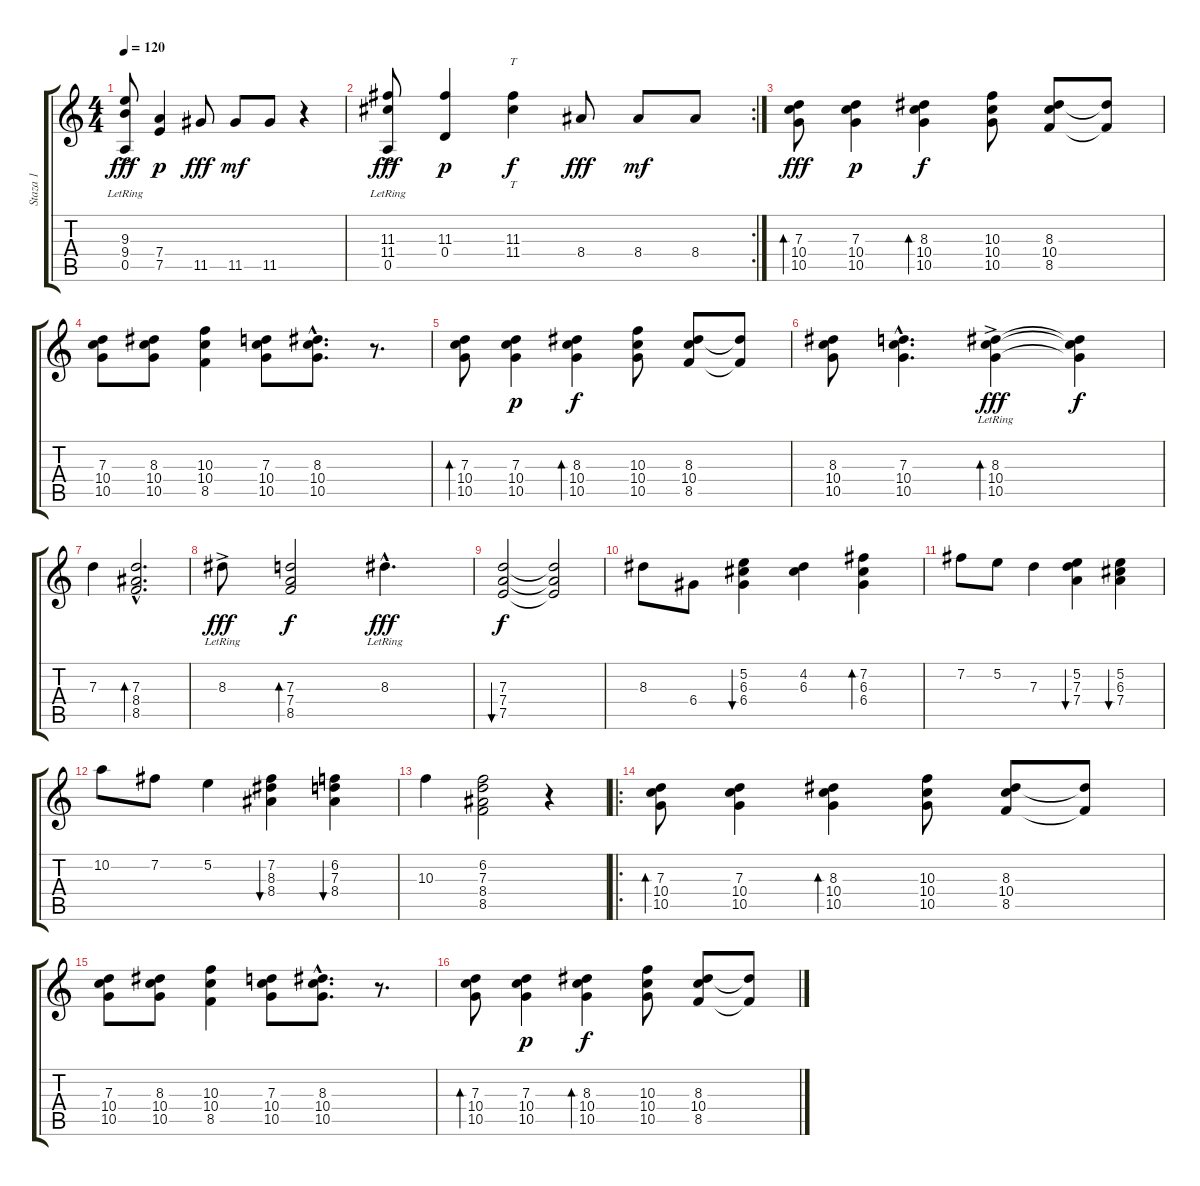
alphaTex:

\track ("Staza 1" "Staza 1") {instrument acousticguitarsteel}
\staff {score tabs}
\tuning (E4 B3 G3 D3 A2 E2) {hide}
\ts (4 4)
\tempo 120
\clef g2
\ks c
(9.3{ac lr} 9.4{ac lr} 0.5{ac lr}).8{dy fff instrument acousticguitarsteel} (7.4 7.5).4{dy p} 11.5.8{dy fff} 11.5.8{dy mf} 11.5.8 r.4 |
\rc 2
(11.3{ac lr} 11.4{ac lr} 0.5{ac lr}).8{dy fff} (11.3 0.4).4{dy p} (11.3 11.4).4{tt dy f} 8.4.8{dy fff} 8.4.8{dy mf} 8.4.8 |
(7.3 10.4 10.5).8{bd 120 dy fff} (7.3 10.4 10.5).4{dy p} (8.3 10.4 10.5).4{bd 120 dy f} (10.3 10.4 10.5).8 (8.3 10.4 8.5).8 (8.3{t} 8.5{t}).8 |
(7.3 10.4 10.5).8 (8.3 10.4 10.5).8 (10.3 10.4 8.5).4 (7.3 10.4 10.5).8 (8.3{hac} 10.4{hac} 10.5{hac}).8{d} r.8{d} |
(7.3 10.4 10.5).8{bd 120} (7.3 10.4 10.5).4{dy p} (8.3 10.4 10.5).4{bd 120 dy f} (10.3 10.4 10.5).8 (8.3 10.4 8.5).8 (8.3{t} 8.5{t}).8 |
(8.3 10.4 10.5).8 (7.3{hac} 10.4{hac} 10.5{hac}).4{d} (8.3{ac lr} 10.4{ac lr} 10.5{ac lr}).4{bd 120 dy fff} (8.3{t} 10.4{t} 10.5{t}).4{dy f} |
7.3.4 (7.3{hac} 8.4{hac} 8.5{hac}).2{d bd 120} |
8.3{ac lr}.8{dy fff} (7.3 7.4 8.5).2{bd 120 dy f} 8.3{hac lr}.4{d dy fff} |
(7.3 7.4 7.5).2{bu 120 dy f} (7.3{t} 7.4{t} 7.5{t}).2 |
8.3.8 6.4.8 (5.2 6.3 6.4).4{bu 120} (4.2 6.3).4 (7.2 6.3 6.4).4{bd 120} |
7.2.8 5.2.8 7.3.4 (5.2 7.3 7.4).4{bu 120} (5.2 6.3 7.4).4{bu 120} |
10.2.8 7.2.8 5.2.4 (7.2 8.3 8.4).4{bu 120} (6.2 7.3 8.4).4{bu 120} |
10.3.4 (6.2 7.3 8.4 8.5).2 r.4 |
\ro
(7.3 10.4 10.5).8{bd 120} (7.3 10.4 10.5).4 (8.3 10.4 10.5).4{bd 120} (10.3 10.4 10.5).8 (8.3 10.4 8.5).8 (8.3{t} 8.5{t}).8 |
(7.3 10.4 10.5).8 (8.3 10.4 10.5).8 (10.3 10.4 8.5).4 (7.3 10.4 10.5).8 (8.3{hac} 10.4{hac} 10.5{hac}).8{d} r.8{d} |
(7.3 10.4 10.5).8{bd 120} (7.3 10.4 10.5).4{dy p} (8.3 10.4 10.5).4{bd 120 dy f} (10.3 10.4 10.5).8 (8.3 10.4 8.5).8 (8.3{t} 8.5{t}).8
